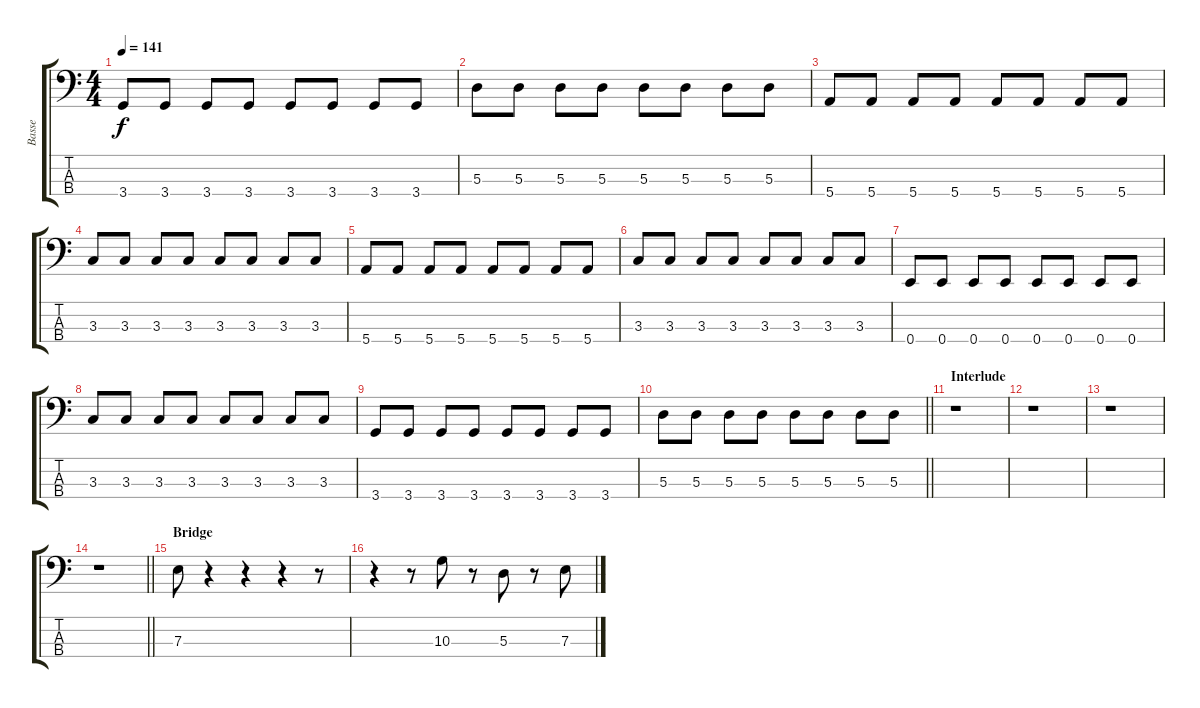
\track ("Basse" "Basse") {instrument electricbassfinger}
\staff {score tabs}
\tuning (G2 D2 A1 E1) {hide}
\ts (4 4)
\tempo 141
\clef f4
\ks c
3.4.8{dy f} 3.4.8 3.4.8 3.4.8 3.4.8 3.4.8 3.4.8 3.4.8 |
5.3.8 5.3.8 5.3.8 5.3.8 5.3.8 5.3.8 5.3.8 5.3.8 |
5.4.8 5.4.8 5.4.8 5.4.8 5.4.8 5.4.8 5.4.8 5.4.8 |
3.3.8 3.3.8 3.3.8 3.3.8 3.3.8 3.3.8 3.3.8 3.3.8 |
5.4.8 5.4.8 5.4.8 5.4.8 5.4.8 5.4.8 5.4.8 5.4.8 |
3.3.8 3.3.8 3.3.8 3.3.8 3.3.8 3.3.8 3.3.8 3.3.8 |
0.4.8 0.4.8 0.4.8 0.4.8 0.4.8 0.4.8 0.4.8 0.4.8 |
3.3.8 3.3.8 3.3.8 3.3.8 3.3.8 3.3.8 3.3.8 3.3.8 |
3.4.8 3.4.8 3.4.8 3.4.8 3.4.8 3.4.8 3.4.8 3.4.8 |
\barLineRight lightlight
5.3.8 5.3.8 5.3.8 5.3.8 5.3.8 5.3.8 5.3.8 5.3.8 |
\section ("" "Interlude")
r.1 |
r.1 |
r.1 |
\barLineRight lightlight
r.1 |
\section ("" "Bridge")
7.3.8 r.4 r.4 r.4 r.8 |
r.4 r.8 10.3.8 r.8 5.3.8 r.8 7.3.8
